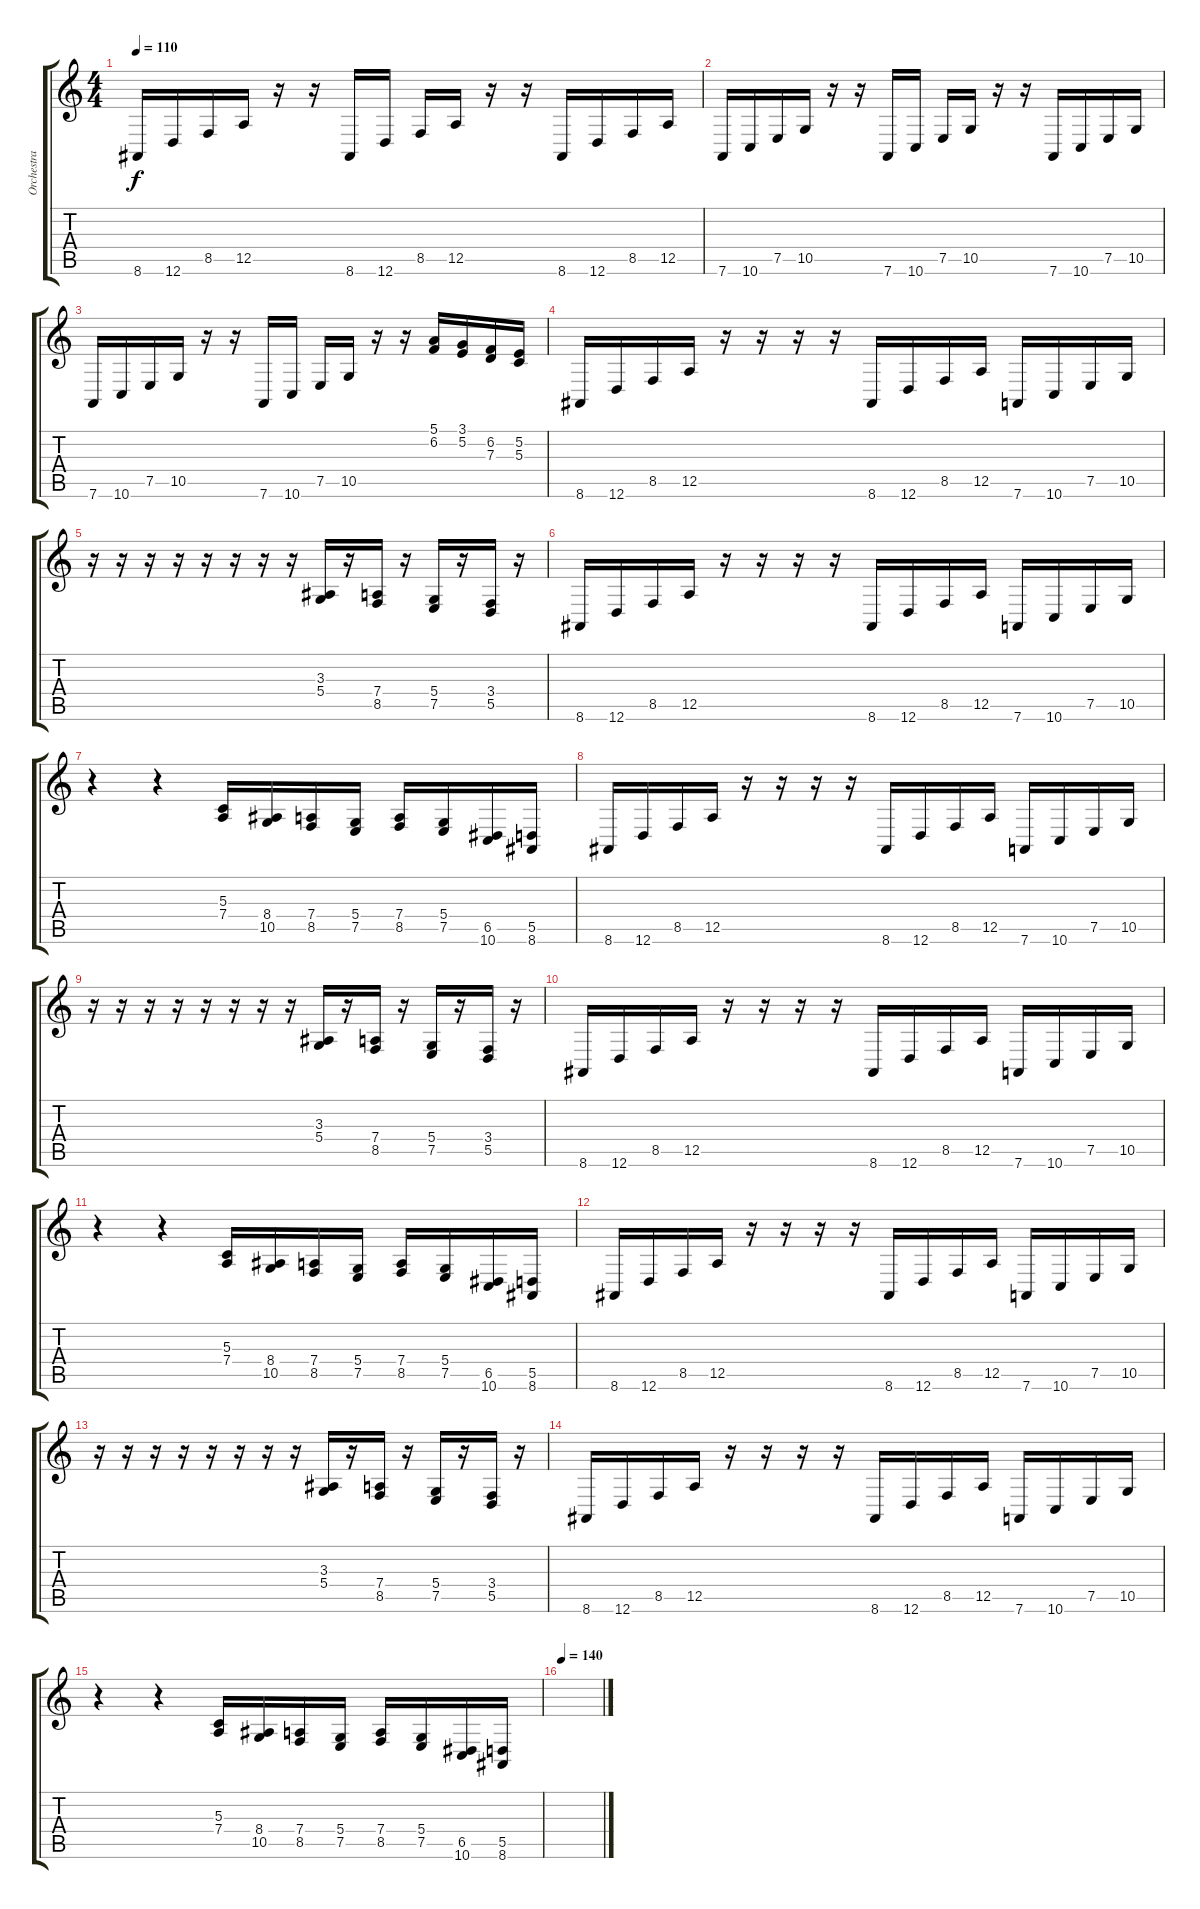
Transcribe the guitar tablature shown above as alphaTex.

\track ("Orchestra 3" "Orchestra ") {instrument violin}
\staff {score tabs}
\tuning (E4 B3 G3 D3 A2 D2) {hide}
\ts (4 4)
\tempo 110
\clef g2
\ks c
8.6.16{dy f} 12.6.16 8.5.16 12.5.16 r.16 r.16 8.6.16 12.6.16 8.5.16 12.5.16 r.16 r.16 8.6.16 12.6.16 8.5.16 12.5.16 |
7.6.16 10.6.16 7.5.16 10.5.16 r.16 r.16 7.6.16 10.6.16 7.5.16 10.5.16 r.16 r.16 7.6.16 10.6.16 7.5.16 10.5.16 |
7.6.16 10.6.16 7.5.16 10.5.16 r.16 r.16 7.6.16 10.6.16 7.5.16 10.5.16 r.16 r.16 (5.1 6.2).16 (3.1 5.2).16 (6.2 7.3).16 (5.2 5.3).16 |
8.6.16 12.6.16 8.5.16 12.5.16 r.16 r.16 r.16 r.16 8.6.16 12.6.16 8.5.16 12.5.16 7.6.16 10.6.16 7.5.16 10.5.16 |
r.16 r.16 r.16 r.16 r.16 r.16 r.16 r.16 (3.3 5.4).16 r.16 (7.4 8.5).16 r.16 (5.4 7.5).16 r.16 (3.4 5.5).16 r.16 |
8.6.16 12.6.16 8.5.16 12.5.16 r.16 r.16 r.16 r.16 8.6.16 12.6.16 8.5.16 12.5.16 7.6.16 10.6.16 7.5.16 10.5.16 |
r.4 r.4 (5.3 7.4).16 (8.4 10.5).16 (7.4 8.5).16 (5.4 7.5).16 (7.4 8.5).16 (5.4 7.5).16 (6.5 10.6).16 (5.5 8.6).16 |
8.6.16 12.6.16 8.5.16 12.5.16 r.16 r.16 r.16 r.16 8.6.16 12.6.16 8.5.16 12.5.16 7.6.16 10.6.16 7.5.16 10.5.16 |
r.16 r.16 r.16 r.16 r.16 r.16 r.16 r.16 (3.3 5.4).16 r.16 (7.4 8.5).16 r.16 (5.4 7.5).16 r.16 (3.4 5.5).16 r.16 |
8.6.16 12.6.16 8.5.16 12.5.16 r.16 r.16 r.16 r.16 8.6.16 12.6.16 8.5.16 12.5.16 7.6.16 10.6.16 7.5.16 10.5.16 |
r.4 r.4 (5.3 7.4).16 (8.4 10.5).16 (7.4 8.5).16 (5.4 7.5).16 (7.4 8.5).16 (5.4 7.5).16 (6.5 10.6).16 (5.5 8.6).16 |
8.6.16 12.6.16 8.5.16 12.5.16 r.16 r.16 r.16 r.16 8.6.16 12.6.16 8.5.16 12.5.16 7.6.16 10.6.16 7.5.16 10.5.16 |
r.16 r.16 r.16 r.16 r.16 r.16 r.16 r.16 (3.3 5.4).16 r.16 (7.4 8.5).16 r.16 (5.4 7.5).16 r.16 (3.4 5.5).16 r.16 |
8.6.16 12.6.16 8.5.16 12.5.16 r.16 r.16 r.16 r.16 8.6.16 12.6.16 8.5.16 12.5.16 7.6.16 10.6.16 7.5.16 10.5.16 |
r.4 r.4 (5.3 7.4).16 (8.4 10.5).16 (7.4 8.5).16 (5.4 7.5).16 (7.4 8.5).16 (5.4 7.5).16 (6.5 10.6).16 (5.5 8.6).16 |
\tempo 140
